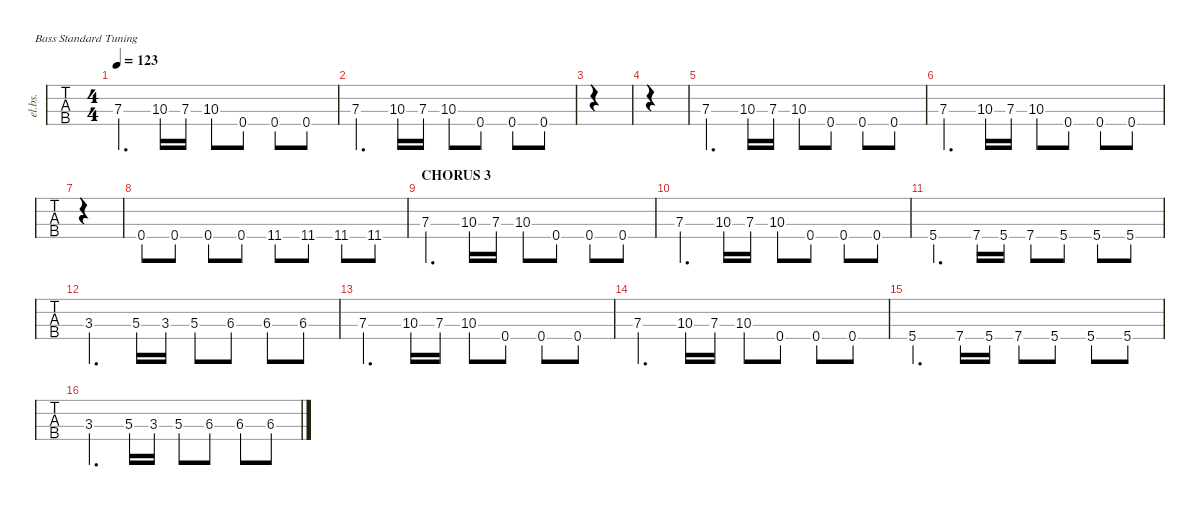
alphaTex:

\defaultSystemsLayout 4
\hideDynamics
\bracketExtendMode nobrackets
\track ("Electric Bass" "el.bs.") {instrument electricbassfinger}
\staff {tabs}
\tuning (G2 D2 A1 E1)
\ts (4 4)
\tempo 123
\clef f4
\ks c
7.3.4{d dy mf} 10.3.16 7.3.16 10.3.8 0.4.8 0.4.8 0.4.8 |
7.3.4{d} 10.3.16 7.3.16 10.3.8 0.4.8 0.4.8 0.4.8 |
|
|
7.3.4{d} 10.3.16 7.3.16 10.3.8 0.4.8 0.4.8 0.4.8 |
7.3.4{d} 10.3.16 7.3.16 10.3.8 0.4.8 0.4.8 0.4.8 |
|
0.4.8 0.4.8 0.4.8 0.4.8 11.4{acc #}.8 11.4{acc #}.8 11.4{acc #}.8 11.4{acc #}.8 |
\section ("" "CHORUS 3")
7.3.4{d} 10.3.16 7.3.16 10.3.8 0.4.8 0.4.8 0.4.8 |
7.3.4{d} 10.3.16 7.3.16 10.3.8 0.4.8 0.4.8 0.4.8 |
5.4.4{d} 7.4.16 5.4.16 7.4.8 5.4.8 5.4.8 5.4.8 |
3.3.4{d} 5.3.16 3.3.16 5.3.8 6.3{acc #}.8 6.3{acc #}.8 6.3{acc #}.8 |
7.3.4{d} 10.3.16 7.3.16 10.3.8 0.4.8 0.4.8 0.4.8 |
7.3.4{d} 10.3.16 7.3.16 10.3.8 0.4.8 0.4.8 0.4.8 |
5.4.4{d} 7.4.16 5.4.16 7.4.8 5.4.8 5.4.8 5.4.8 |
3.3.4{d} 5.3.16 3.3.16 5.3.8 6.3{acc #}.8 6.3{acc #}.8 6.3{acc #}.8
